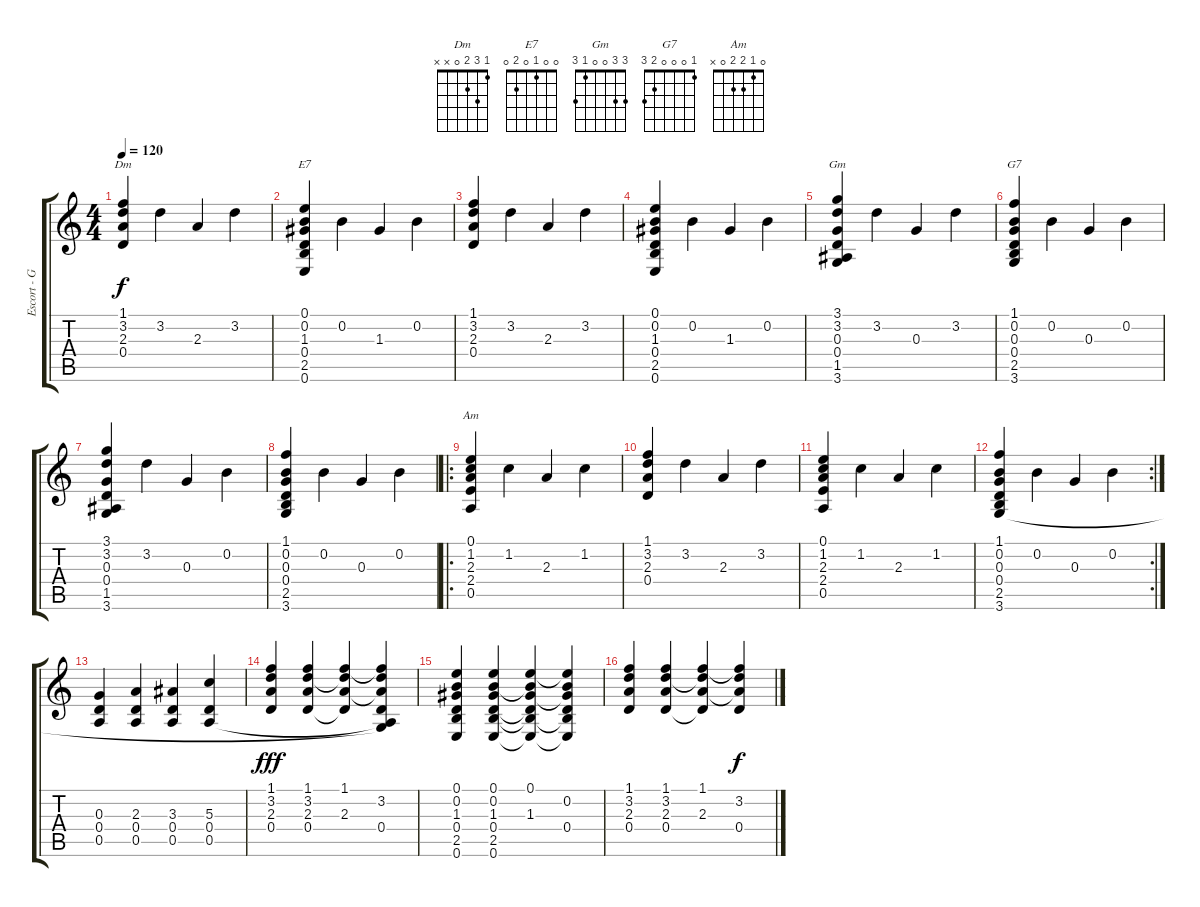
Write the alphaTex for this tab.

\track ("Escort - Guitar II" "Escort - G") {instrument electricguitarclean}
\staff {score tabs}
\tuning (E4 B3 G3 D3 A2 E2) {hide}
\chord ("Dm" 1 3 2 0 x x)
\chord ("E7" 0 0 1 0 2 0)
\chord ("Gm" 3 3 0 0 1 3)
\chord ("G7" 1 0 0 0 2 3)
\chord ("Am" 0 1 2 2 0 x)
\ts (4 4)
\tempo 120
\clef g2
\ks c
(1.1 3.2 2.3 0.4).4{ch "Dm" dy f instrument electricguitarclean} 3.2.4 2.3.4 3.2.4 |
(0.1 0.2 1.3 0.4 2.5 0.6).4{ch "E7"} 0.2.4 1.3.4 0.2.4 |
(1.1 3.2 2.3 0.4).4 3.2.4 2.3.4 3.2.4 |
(0.1 0.2 1.3 0.4 2.5 0.6).4 0.2.4 1.3.4 0.2.4 |
(3.1 3.2 0.3 0.4 1.5 3.6).4{ch "Gm"} 3.2.4 0.3.4 3.2.4 |
(1.1 0.2 0.3 0.4 2.5 3.6).4{ch "G7"} 0.2.4 0.3.4 0.2.4 |
(3.1 3.2 0.3 0.4 1.5 3.6).4 3.2.4 0.3.4 0.2.4 |
(1.1 0.2 0.3 0.4 2.5 3.6).4 0.2.4 0.3.4 0.2.4 |
\ro
(0.1 1.2 2.3 2.4 0.5).4{ch "Am"} 1.2.4 2.3.4 1.2.4 |
(1.1 3.2 2.3 0.4).4 3.2.4 2.3.4 3.2.4 |
(0.1 1.2 2.3 2.4 0.5).4 1.2.4 2.3.4 1.2.4 |
\rc 2
(1.1 0.2 0.3 0.4 2.5 3.6).4 0.2.4 0.3.4 0.2.4 |
(0.3 0.4 0.5).4 (2.3 0.4 0.5).4 (3.3 0.4 0.5).4 (5.3 0.4 0.5).4 |
(1.1 3.2 2.3 0.4).4{dy fff} (1.1 3.2 2.3 0.4).4 (1.1 3.2{t} 2.3 0.4{t}).4 (1.1{t} 3.2 2.3{t} 0.4 0.5{t} 3.6{t}).4 |
(0.1 0.2 1.3 0.4 2.5 0.6).4 (0.1 0.2 1.3 0.4 2.5 0.6).4 (0.1 0.2{t} 1.3 0.4{t} 2.5{t} 0.6{t}).4 (0.1{t} 0.2 1.3{t} 0.4 2.5{t} 0.6{t}).4 |
(1.1 3.2 2.3 0.4).4 (1.1 3.2 2.3 0.4).4 (1.1 3.2{t} 2.3 0.4{t}).4 (1.1{t} 3.2 2.3{t} 0.4).4{dy f}
